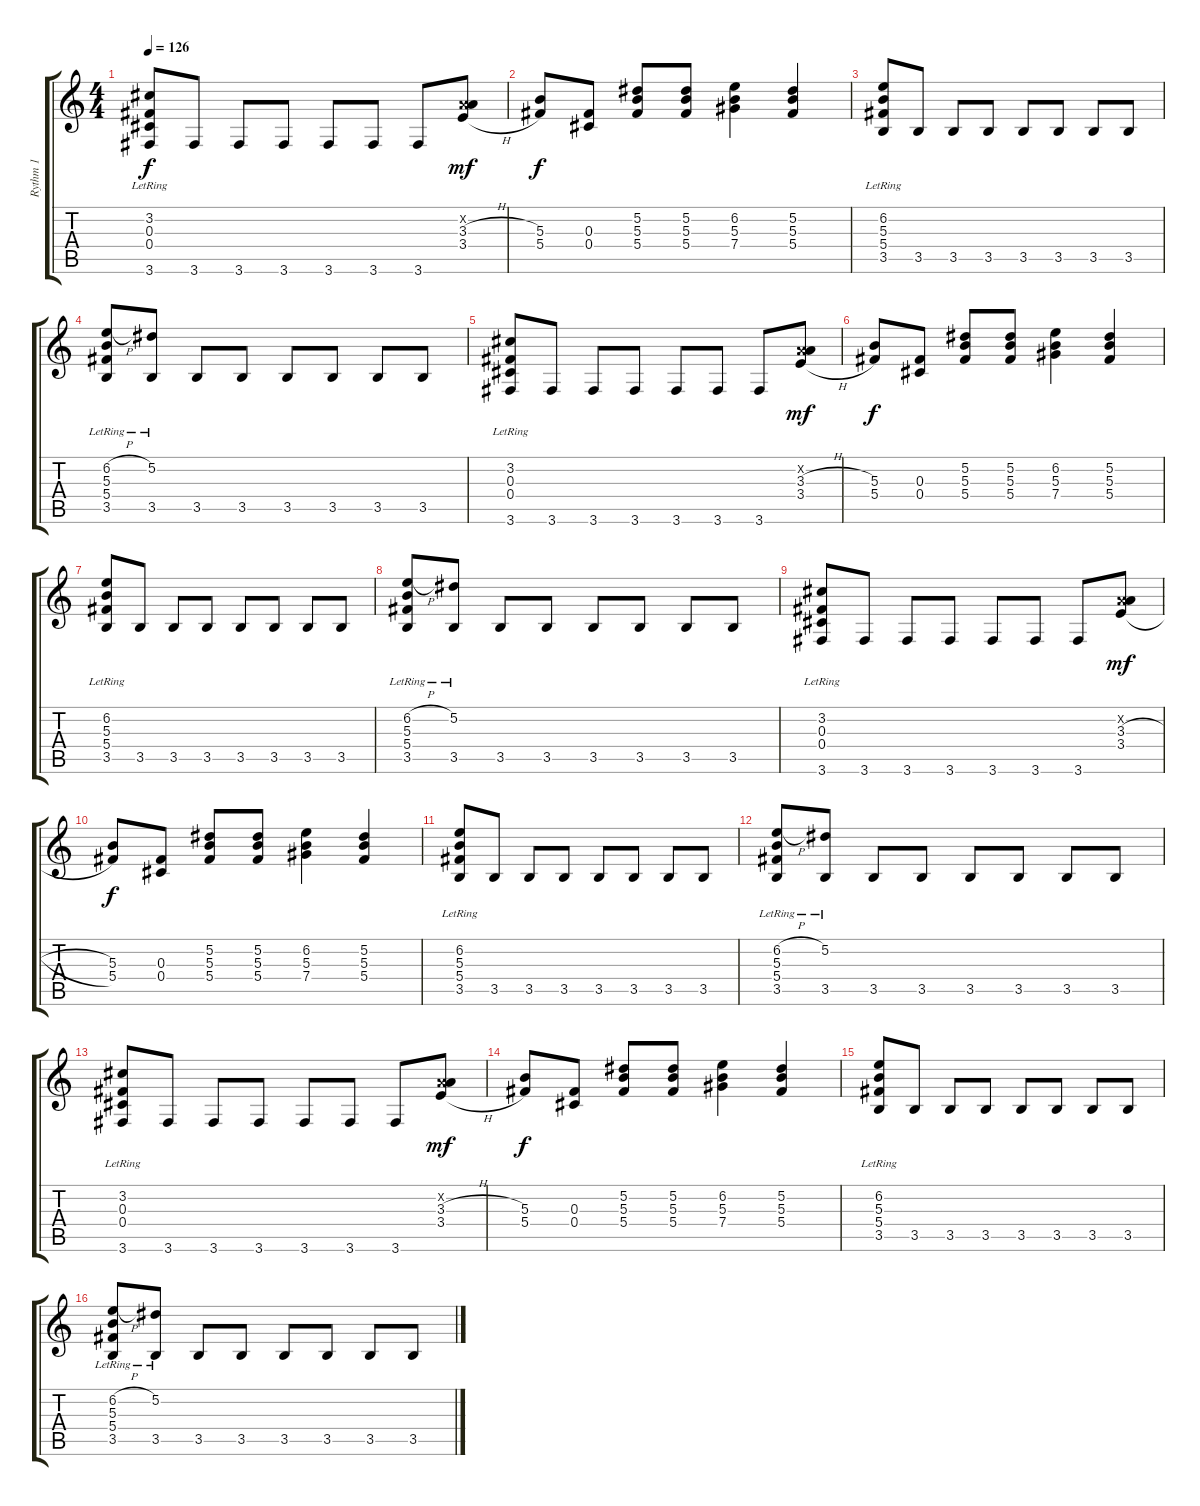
\track ("Rythm 1" "Rythm 1") {instrument overdrivenguitar}
\staff {score tabs}
\tuning (Eb4 Bb3 Gb3 Db3 Ab2 Eb2) {hide}
\ts (4 4)
\tempo 126
\clef g2
\ks c
(3.2{lr} 0.3{lr} 0.4{lr} 3.6).8{dy f} 3.6.8 3.6.8 3.6.8 3.6.8 3.6.8 3.6.8 (-1.2{x} 3.3{h} 3.4{h}).8{dy mf} |
(5.3 5.4).8{dy f} (0.3 0.4).8 (5.2 5.3 5.4).8 (5.2 5.3 5.4).8 (6.2 5.3 7.4).4 (5.2 5.3 5.4).4 |
(6.2{lr} 5.3{lr} 5.4{lr} 3.5).8 3.5.8 3.5.8 3.5.8 3.5.8 3.5.8 3.5.8 3.5.8 |
(6.2{h} 5.3{lr} 5.4{lr} 3.5).8 (5.2{lr} 3.5).8 3.5.8 3.5.8 3.5.8 3.5.8 3.5.8 3.5.8 |
(3.2{lr} 0.3{lr} 0.4{lr} 3.6).8 3.6.8 3.6.8 3.6.8 3.6.8 3.6.8 3.6.8 (-1.2{x} 3.3{h} 3.4{h}).8{dy mf} |
(5.3 5.4).8{dy f} (0.3 0.4).8 (5.2 5.3 5.4).8 (5.2 5.3 5.4).8 (6.2 5.3 7.4).4 (5.2 5.3 5.4).4 |
(6.2{lr} 5.3{lr} 5.4{lr} 3.5).8 3.5.8 3.5.8 3.5.8 3.5.8 3.5.8 3.5.8 3.5.8 |
(6.2{h} 5.3{lr} 5.4{lr} 3.5).8 (5.2{lr} 3.5).8 3.5.8 3.5.8 3.5.8 3.5.8 3.5.8 3.5.8 |
(3.2{lr} 0.3{lr} 0.4{lr} 3.6).8 3.6.8 3.6.8 3.6.8 3.6.8 3.6.8 3.6.8 (-1.2{x} 3.3{h} 3.4{h}).8{dy mf} |
(5.3 5.4).8{dy f} (0.3 0.4).8 (5.2 5.3 5.4).8 (5.2 5.3 5.4).8 (6.2 5.3 7.4).4 (5.2 5.3 5.4).4 |
(6.2{lr} 5.3{lr} 5.4{lr} 3.5).8 3.5.8 3.5.8 3.5.8 3.5.8 3.5.8 3.5.8 3.5.8 |
(6.2{h} 5.3{lr} 5.4{lr} 3.5).8 (5.2{lr} 3.5).8 3.5.8 3.5.8 3.5.8 3.5.8 3.5.8 3.5.8 |
(3.2{lr} 0.3{lr} 0.4{lr} 3.6).8 3.6.8 3.6.8 3.6.8 3.6.8 3.6.8 3.6.8 (-1.2{x} 3.3{h} 3.4{h}).8{dy mf} |
(5.3 5.4).8{dy f} (0.3 0.4).8 (5.2 5.3 5.4).8 (5.2 5.3 5.4).8 (6.2 5.3 7.4).4 (5.2 5.3 5.4).4 |
(6.2{lr} 5.3{lr} 5.4{lr} 3.5).8 3.5.8 3.5.8 3.5.8 3.5.8 3.5.8 3.5.8 3.5.8 |
(6.2{h} 5.3{lr} 5.4{lr} 3.5).8 (5.2{lr} 3.5).8 3.5.8 3.5.8 3.5.8 3.5.8 3.5.8 3.5.8
